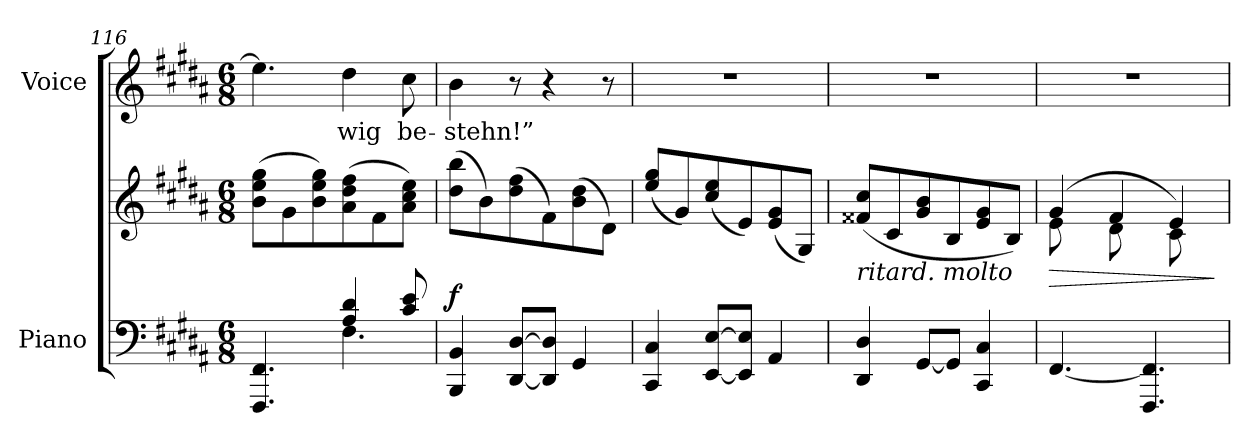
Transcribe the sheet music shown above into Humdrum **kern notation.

**kern	**kern	**dynam	**kern	**text
*part2	*part2	*part2	*part1	*part1
*staff3	*staff2	*staff2/3	*staff1	*staff1
*I"Piano	*	*	*I"Voice	*
*I'Pno	*	*	*	*
*clefF4	*clefG2	*	*clefG2	*
*k[f#c#g#d#a#]	*k[f#c#g#d#a#]	*	*k[f#c#g#d#a#]	*
*M6/8	*M6/8	*	*M6/8	*
=116	=116	=116	=116	=116
*^	*	*	*	*
4.FFF#/ 4.FF#/	4.ryy	(8b\ 8ee\ 8gg#\L	.	4.ee\]	.
.	.	8g#\	.	.	.
.	.	8b\ 8ee\ 8gg#\)	.	.	.
!	!	!	!	!	!LO:LY:b
4A#/ 4d#/	4.F#\	(8a#\ 8dd#\ 8ff#\	.	4dd#\	-wig
.	.	8f#\	.	.	.
!	!	!	!	!	!LO:LY:b
8c#/ 8e/	.	8a#\ 8cc#\ 8ee\J)	.	8cc#\	be-
*v	*v	*	*	*	*
=117	=117	=117	=117	=117
!	!	!LO:DY:a=2	!	!LO:LY:b
4BBB/ 4BB/	(8dd#\ 8bb\L	f	4b\	-stehn!”
.	8b\)	.	.	.
[8DD#/ [8D#/L	(8dd#\ 8ff#\	.	8r	.
8DD#/] 8D#/]J	8f#\)	.	4r	.
4GG#/	(8b\ 8dd#\	.	.	.
.	8d#\J)	.	8r	.
=118	=118	=118	=118	=118
4CC#/ 4C#/	(8ee/ 8gg#/L	.	2.r	.
.	8g#/)	.	.	.
[8EE/ [8E/L	(8cc#/ 8ee/	.	.	.
8EE/] 8E/]J	8e/)	.	.	.
4AA#/	(8e/ 8g#/	.	.	.
.	8G#/J)	.	.	.
=119	=119	=119	=119	=119
!	!LO:TX:b:i:t=ritard.  molto	!	!	!
4DD#/ 4D#/	(8f##X/ 8cc#/L	.	2.r	.
.	8c#/	.	.	.
[8GG#/L	8g#/ 8b/	.	.	.
8GG#/J]	8B/	.	.	.
4CC#/ 4C#/	8e/ 8g#/	.	.	.
.	8B/J)	.	.	.
!!LO:LB:g=z
=120	=120	=120	=120	=120
*^	*	*	*	*
!	!	!	!LO:HP:b	!	!
*	*	*^	*	*	*
8ryy	[>4.FF#/	(4g#/	8e\L	>	2.r	.
8A#/	.	.	8ryy	.	.	.
8ryy	.	4f#/	8d#\	.	.	.
8F#/	4.FFF#/ 4.FF#/]	.	8ryy	.	.	.
8ryy	.	4e/)	8c#\	.	.	.
8F#/J	.	.	8ryy	.	.	.
*v	*v	*	*	*	*	*
*	*v	*v	*	*	*
.	.	]	.	.
=	=	=	=	=
*-	*-	*-	*-	*-
